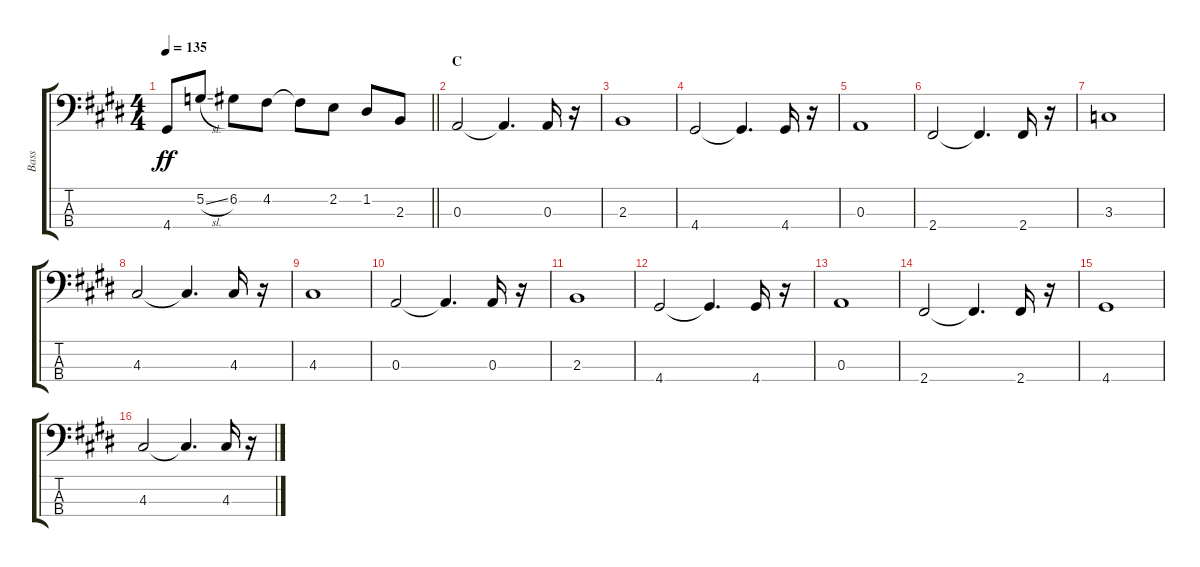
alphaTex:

\track ("Bass" "Bass") {instrument electricbassfinger}
\staff {score tabs}
\tuning (G2 D2 A1 E1) {hide}
\ts (4 4)
\tempo 135
\clef f4
\barLineRight lightlight
\ks e
4.4.8{dy ff} 5.2{sl}.8 6.2.8 4.2.8 4.2{t}.8 2.2.8 1.2.8 2.3.8 |
\section ("" "C")
0.3.2 0.3{t}.4{d} 0.3.16 r.16 |
2.3.1 |
4.4.2 4.4{t}.4{d} 4.4.16 r.16 |
0.3.1 |
2.4.2 2.4{t}.4{d} 2.4.16 r.16 |
3.3.1 |
4.3.2 4.3{t}.4{d} 4.3.16 r.16 |
4.3.1 |
0.3.2 0.3{t}.4{d} 0.3.16 r.16 |
2.3.1 |
4.4.2 4.4{t}.4{d} 4.4.16 r.16 |
0.3.1 |
2.4.2 2.4{t}.4{d} 2.4.16 r.16 |
4.4.1 |
4.3.2 4.3{t}.4{d} 4.3.16 r.16
